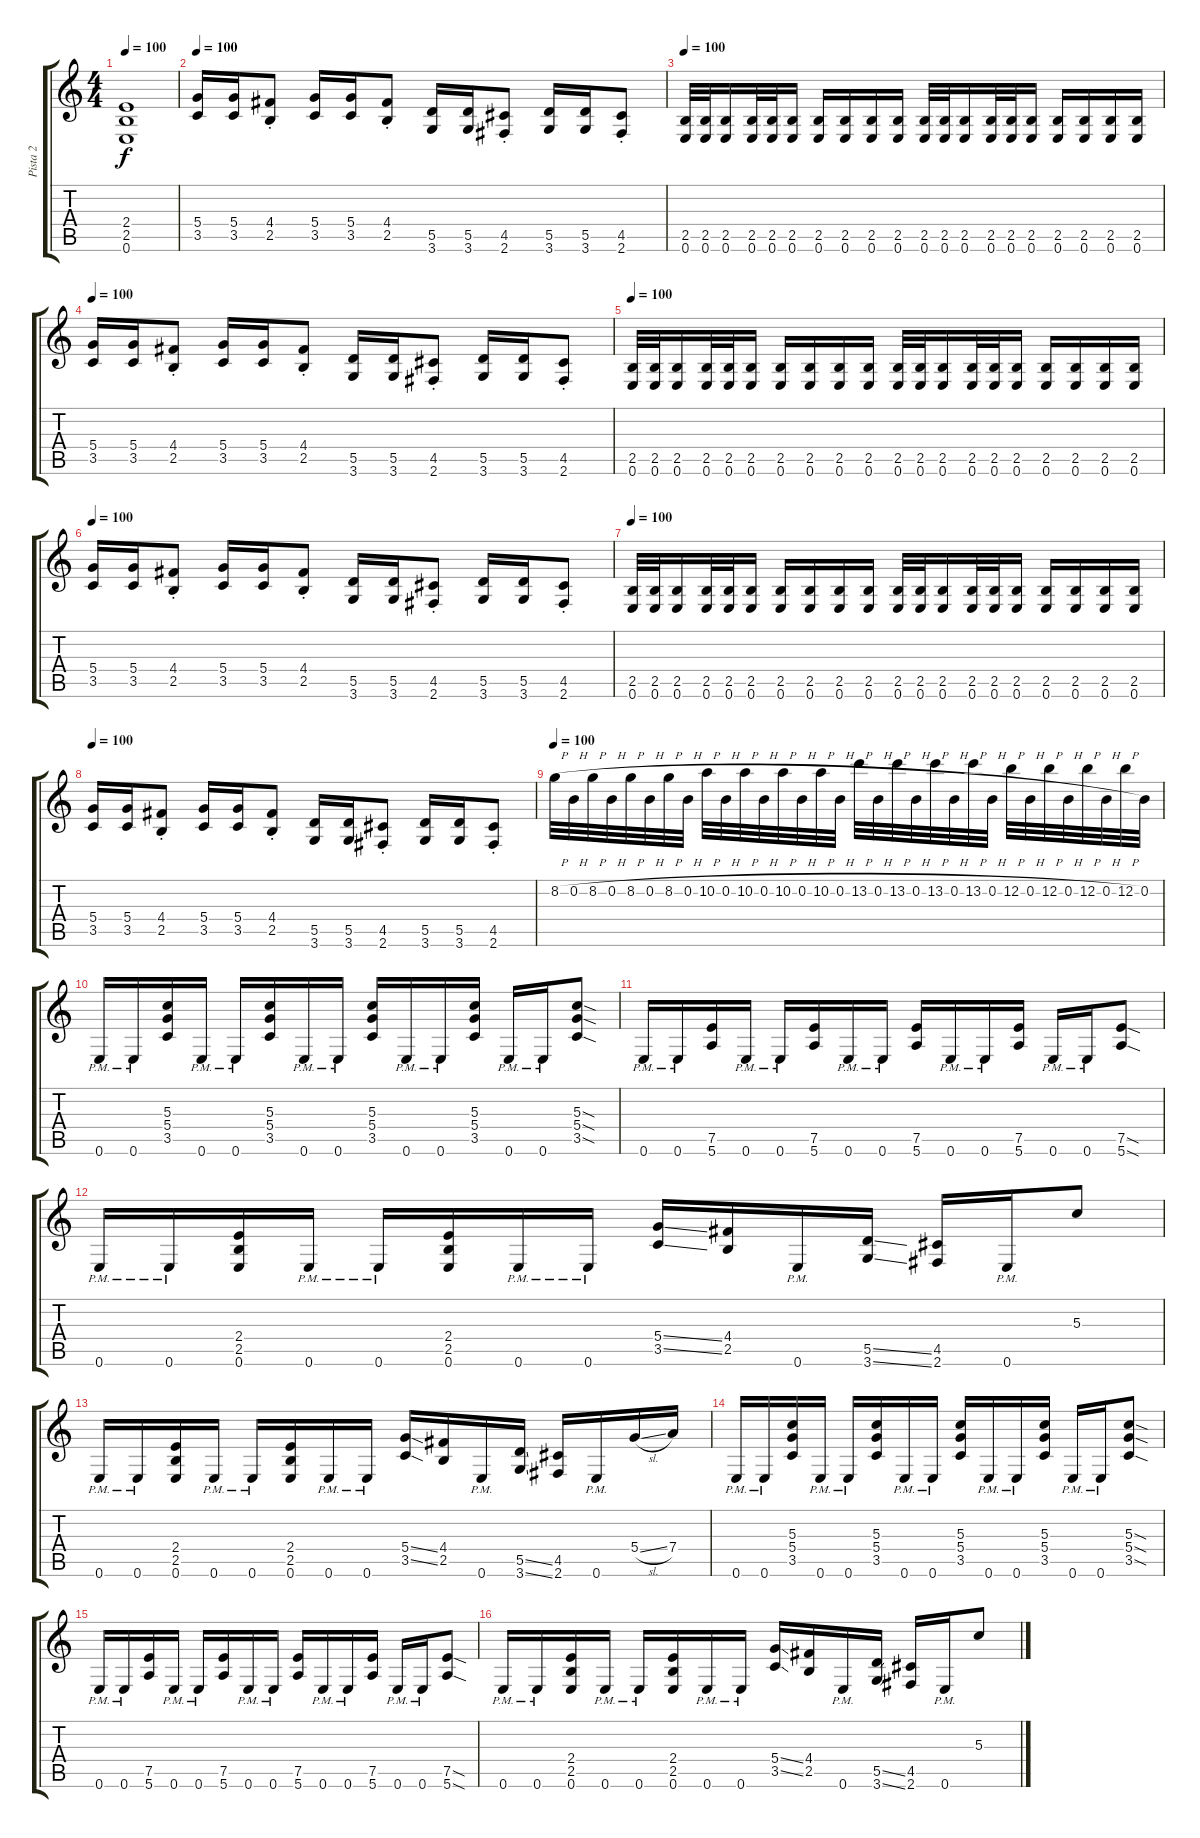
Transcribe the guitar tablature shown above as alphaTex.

\track ("Pista 2" "Pista 2") {instrument distortionguitar}
\staff {score tabs}
\tuning (E4 B3 G3 D3 A2 E2) {hide}
\ts (4 4)
\tempo 100
\clef g2
\ks c
(2.4 2.5 0.6).1{dy f} |
\tempo 100
(5.4 3.5).16 (5.4 3.5).16 (4.4{st} 2.5{st}).8 (5.4 3.5).16 (5.4 3.5).16 (4.4{st} 2.5{st}).8 (5.5 3.6).16 (5.5 3.6).16 (4.5{st} 2.6{st}).8 (5.5 3.6).16 (5.5 3.6).16 (4.5{st} 2.6{st}).8 |
\tempo 100
(2.5 0.6).32 (2.5 0.6).32 (2.5 0.6).16 (2.5 0.6).32 (2.5 0.6).32 (2.5 0.6).16 (2.5 0.6).16 (2.5 0.6).16 (2.5 0.6).16 (2.5 0.6).16 (2.5 0.6).32 (2.5 0.6).32 (2.5 0.6).16 (2.5 0.6).32 (2.5 0.6).32 (2.5 0.6).16 (2.5 0.6).16 (2.5 0.6).16 (2.5 0.6).16 (2.5 0.6).16 |
\tempo 100
(5.4 3.5).16 (5.4 3.5).16 (4.4{st} 2.5{st}).8 (5.4 3.5).16 (5.4 3.5).16 (4.4{st} 2.5{st}).8 (5.5 3.6).16 (5.5 3.6).16 (4.5{st} 2.6{st}).8 (5.5 3.6).16 (5.5 3.6).16 (4.5{st} 2.6{st}).8 |
\tempo 100
(2.5 0.6).32 (2.5 0.6).32 (2.5 0.6).16 (2.5 0.6).32 (2.5 0.6).32 (2.5 0.6).16 (2.5 0.6).16 (2.5 0.6).16 (2.5 0.6).16 (2.5 0.6).16 (2.5 0.6).32 (2.5 0.6).32 (2.5 0.6).16 (2.5 0.6).32 (2.5 0.6).32 (2.5 0.6).16 (2.5 0.6).16 (2.5 0.6).16 (2.5 0.6).16 (2.5 0.6).16 |
\tempo 100
(5.4 3.5).16 (5.4 3.5).16 (4.4{st} 2.5{st}).8 (5.4 3.5).16 (5.4 3.5).16 (4.4{st} 2.5{st}).8 (5.5 3.6).16 (5.5 3.6).16 (4.5{st} 2.6{st}).8 (5.5 3.6).16 (5.5 3.6).16 (4.5{st} 2.6{st}).8 |
\tempo 100
(2.5 0.6).32 (2.5 0.6).32 (2.5 0.6).16 (2.5 0.6).32 (2.5 0.6).32 (2.5 0.6).16 (2.5 0.6).16 (2.5 0.6).16 (2.5 0.6).16 (2.5 0.6).16 (2.5 0.6).32 (2.5 0.6).32 (2.5 0.6).16 (2.5 0.6).32 (2.5 0.6).32 (2.5 0.6).16 (2.5 0.6).16 (2.5 0.6).16 (2.5 0.6).16 (2.5 0.6).16 |
\tempo 100
(5.4 3.5).16 (5.4 3.5).16 (4.4{st} 2.5{st}).8 (5.4 3.5).16 (5.4 3.5).16 (4.4{st} 2.5{st}).8 (5.5 3.6).16 (5.5 3.6).16 (4.5{st} 2.6{st}).8 (5.5 3.6).16 (5.5 3.6).16 (4.5{st} 2.6{st}).8 |
\tempo 100
8.2{h}.32 0.2{h}.32 8.2{h}.32 0.2{h}.32 8.2{h}.32 0.2{h}.32 8.2{h}.32 0.2{h}.32 10.2{h}.32 0.2{h}.32 10.2{h}.32 0.2{h}.32 10.2{h}.32 0.2{h}.32 10.2{h}.32 0.2{h}.32 13.2{h}.32 0.2{h}.32 13.2{h}.32 0.2{h}.32 13.2{h}.32 0.2{h}.32 13.2{h}.32 0.2{h}.32 12.2{h}.32 0.2{h}.32 12.2{h}.32 0.2{h}.32 12.2{h}.32 0.2{h}.32 12.2{h}.32 0.2.32 |
0.6{pm}.16 0.6{pm}.16 (5.3 5.4 3.5).16 0.6{pm}.16 0.6{pm}.16 (5.3 5.4 3.5).16 0.6{pm}.16 0.6{pm}.16 (5.3 5.4 3.5).16 0.6{pm}.16 0.6{pm}.16 (5.3 5.4 3.5).16 0.6{pm}.16 0.6{pm}.16 (5.3{sod} 5.4{sod} 3.5{sod}).8 |
0.6{pm}.16 0.6{pm}.16 (7.5 5.6).16 0.6{pm}.16 0.6{pm}.16 (7.5 5.6).16 0.6{pm}.16 0.6{pm}.16 (7.5 5.6).16 0.6{pm}.16 0.6{pm}.16 (7.5 5.6).16 0.6{pm}.16 0.6{pm}.16 (7.5{sod} 5.6{sod}).8 |
0.6{pm}.16 0.6{pm}.16 (2.4 2.5 0.6).16 0.6{pm}.16 0.6{pm}.16 (2.4 2.5 0.6).16 0.6{pm}.16 0.6{pm}.16 (5.4{ss} 3.5{ss}).16 (4.4 2.5).16 0.6{pm}.16 (5.5{ss} 3.6{ss}).16 (4.5 2.6).16 0.6{pm}.16 5.3.8 |
0.6{pm}.16 0.6{pm}.16 (2.4 2.5 0.6).16 0.6{pm}.16 0.6{pm}.16 (2.4 2.5 0.6).16 0.6{pm}.16 0.6{pm}.16 (5.4{ss} 3.5{ss}).16 (4.4 2.5).16 0.6{pm}.16 (5.5{ss} 3.6{ss}).16 (4.5 2.6).16 0.6{pm}.16 5.4{sl}.16 7.4.16 |
0.6{pm}.16 0.6{pm}.16 (5.3 5.4 3.5).16 0.6{pm}.16 0.6{pm}.16 (5.3 5.4 3.5).16 0.6{pm}.16 0.6{pm}.16 (5.3 5.4 3.5).16 0.6{pm}.16 0.6{pm}.16 (5.3 5.4 3.5).16 0.6{pm}.16 0.6{pm}.16 (5.3{sod} 5.4{sod} 3.5{sod}).8 |
0.6{pm}.16 0.6{pm}.16 (7.5 5.6).16 0.6{pm}.16 0.6{pm}.16 (7.5 5.6).16 0.6{pm}.16 0.6{pm}.16 (7.5 5.6).16 0.6{pm}.16 0.6{pm}.16 (7.5 5.6).16 0.6{pm}.16 0.6{pm}.16 (7.5{sod} 5.6{sod}).8 |
0.6{pm}.16 0.6{pm}.16 (2.4 2.5 0.6).16 0.6{pm}.16 0.6{pm}.16 (2.4 2.5 0.6).16 0.6{pm}.16 0.6{pm}.16 (5.4{ss} 3.5{ss}).16 (4.4 2.5).16 0.6{pm}.16 (5.5{ss} 3.6{ss}).16 (4.5 2.6).16 0.6{pm}.16 5.3.8
